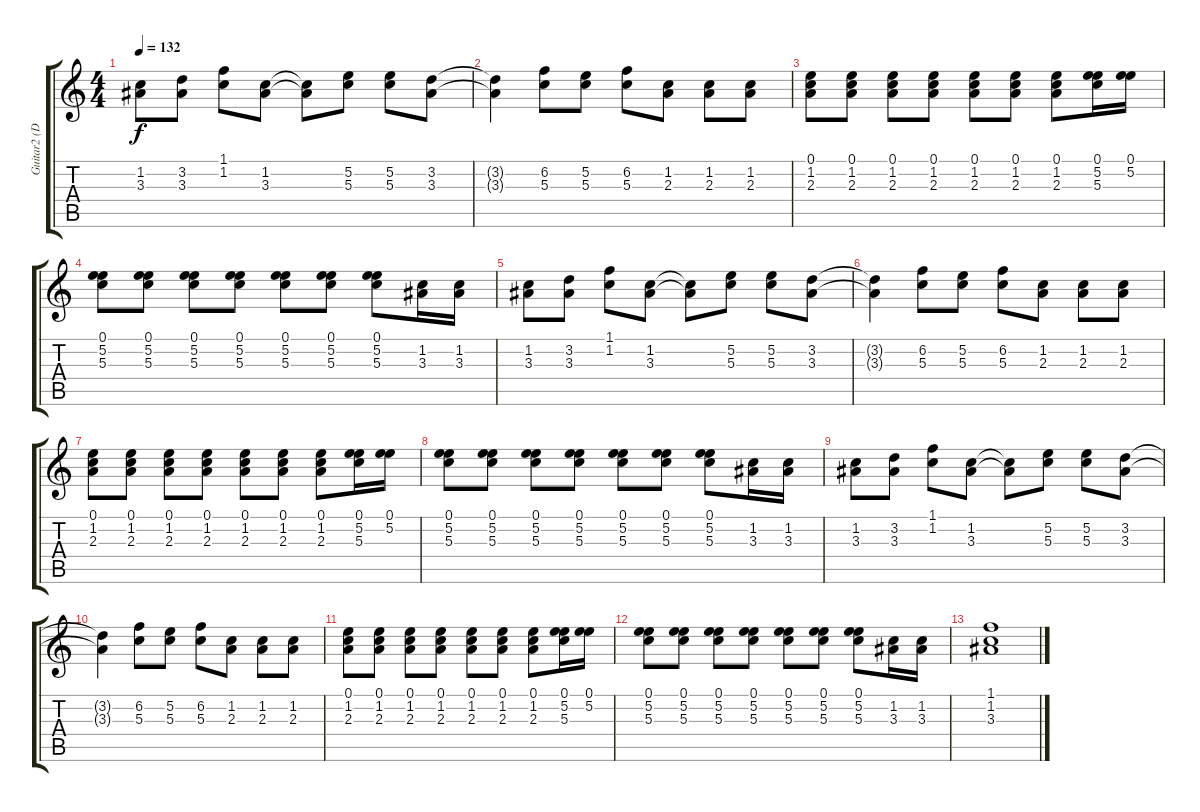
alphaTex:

\track ("Guitar2 (Disto)" "Guitar2 (D") {instrument distortionguitar}
\staff {score tabs}
\tuning (E4 B3 G3 D3 A2 E2) {hide}
\ts (4 4)
\tempo 132
\clef g2
\ks c
(1.2 3.3).8{dy f} (3.2 3.3).8 (1.1 1.2).8 (1.2 3.3).8 (1.2{t} 3.3{t}).8 (5.2 5.3).8 (5.2 5.3).8 (3.2 3.3).8 |
(3.2{t} 3.3{t}).4 (6.2 5.3).8 (5.2 5.3).8 (6.2 5.3).8 (1.2 2.3).8 (1.2 2.3).8 (1.2 2.3).8 |
(0.1 1.2 2.3).8 (0.1 1.2 2.3).8 (0.1 1.2 2.3).8 (0.1 1.2 2.3).8 (0.1 1.2 2.3).8 (0.1 1.2 2.3).8 (0.1 1.2 2.3).8 (0.1 5.2 5.3).16 (0.1 5.2).16 |
(0.1 5.2 5.3).8 (0.1 5.2 5.3).8 (0.1 5.2 5.3).8 (0.1 5.2 5.3).8 (0.1 5.2 5.3).8 (0.1 5.2 5.3).8 (0.1 5.2 5.3).8 (1.2 3.3).16 (1.2 3.3).16 |
(1.2 3.3).8 (3.2 3.3).8 (1.1 1.2).8 (1.2 3.3).8 (1.2{t} 3.3{t}).8 (5.2 5.3).8 (5.2 5.3).8 (3.2 3.3).8 |
(3.2{t} 3.3{t}).4 (6.2 5.3).8 (5.2 5.3).8 (6.2 5.3).8 (1.2 2.3).8 (1.2 2.3).8 (1.2 2.3).8 |
(0.1 1.2 2.3).8 (0.1 1.2 2.3).8 (0.1 1.2 2.3).8 (0.1 1.2 2.3).8 (0.1 1.2 2.3).8 (0.1 1.2 2.3).8 (0.1 1.2 2.3).8 (0.1 5.2 5.3).16 (0.1 5.2).16 |
(0.1 5.2 5.3).8 (0.1 5.2 5.3).8 (0.1 5.2 5.3).8 (0.1 5.2 5.3).8 (0.1 5.2 5.3).8 (0.1 5.2 5.3).8 (0.1 5.2 5.3).8 (1.2 3.3).16 (1.2 3.3).16 |
(1.2 3.3).8 (3.2 3.3).8 (1.1 1.2).8 (1.2 3.3).8 (1.2{t} 3.3{t}).8 (5.2 5.3).8 (5.2 5.3).8 (3.2 3.3).8 |
(3.2{t} 3.3{t}).4 (6.2 5.3).8 (5.2 5.3).8 (6.2 5.3).8 (1.2 2.3).8 (1.2 2.3).8 (1.2 2.3).8 |
(0.1 1.2 2.3).8 (0.1 1.2 2.3).8 (0.1 1.2 2.3).8 (0.1 1.2 2.3).8 (0.1 1.2 2.3).8 (0.1 1.2 2.3).8 (0.1 1.2 2.3).8 (0.1 5.2 5.3).16 (0.1 5.2).16 |
(0.1 5.2 5.3).8 (0.1 5.2 5.3).8 (0.1 5.2 5.3).8 (0.1 5.2 5.3).8 (0.1 5.2 5.3).8 (0.1 5.2 5.3).8 (0.1 5.2 5.3).8 (1.2 3.3).16 (1.2 3.3).16 |
(1.1 1.2 3.3).1
